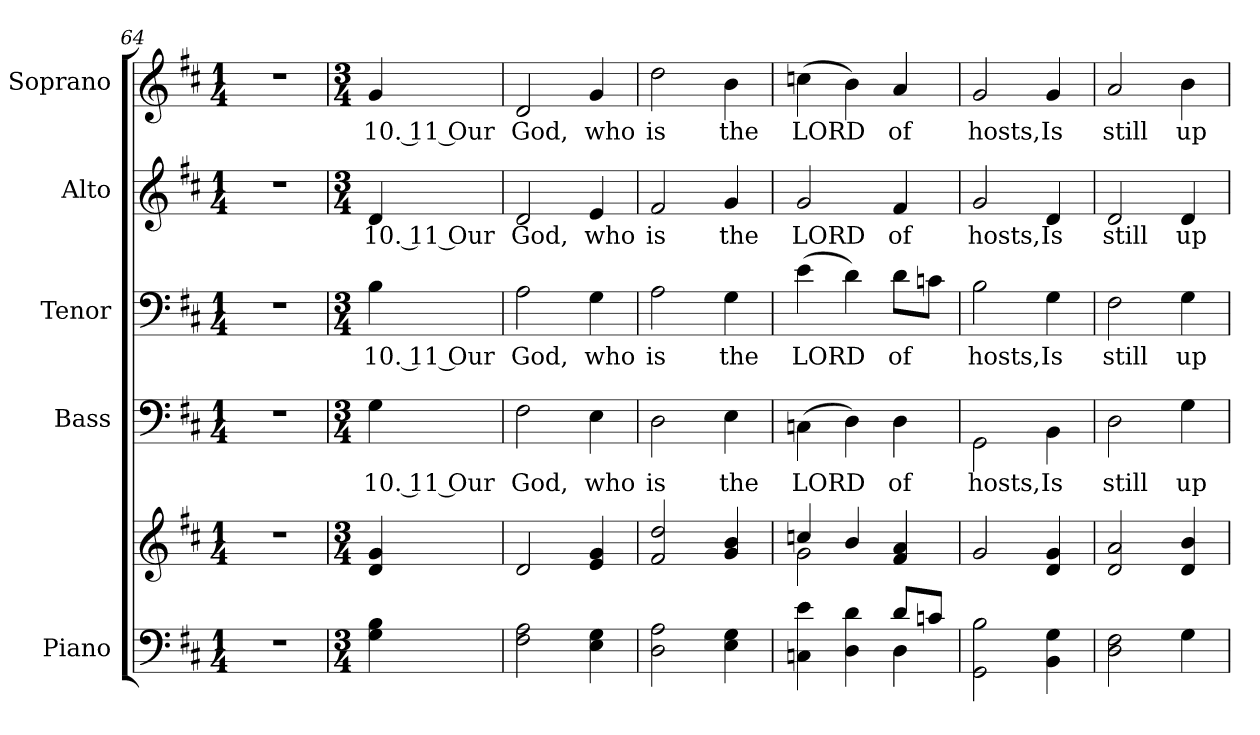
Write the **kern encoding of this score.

**kern	**kern	**kern	**text	**kern	**text	**kern	**text	**kern	**text
*part5	*part5	*part4	*part4	*part3	*part3	*part2	*part2	*part1	*part1
*staff6	*staff5	*staff4	*staff4	*staff3	*staff3	*staff2	*staff2	*staff1	*staff1
*I"Piano	*	*I"Bass	*	*I"Tenor	*	*I"Alto	*	*I"Soprano	*
*I'Pno.	*	*I'B.	*	*I'T.	*	*I'A.	*	*I'S.	*
*clefF4	*clefG2	*clefF4	*	*clefF4	*	*clefG2	*	*clefG2	*
*k[f#c#]	*k[f#c#]	*k[f#c#]	*	*k[f#c#]	*	*k[f#c#]	*	*k[f#c#]	*
*D:	*D:	*D:	*	*D:	*	*D:	*	*D:	*
*M1/4	*M1/4	*M1/4	*	*M1/4	*	*M1/4	*	*M1/4	*
=64	=64	=64	=64	=64	=64	=64	=64	=64	=64
4r	4r	4r	.	4r	.	4r	.	4r	.
!!LO:PB:g=z
=65	=65	=65	=65	=65	=65	=65	=65	=65	=65
*M3/4	*M3/4	*M3/4	*	*M3/4	*	*M3/4	*	*M3/4	*
!	!	!	!LO:LY:b:color=#000000	!	!	!	!	!	!
!	!	!	!	!	!LO:LY:b:color=#000000	!	!	!	!
!	!	!	!	!	!	!	!LO:LY:b:color=#000000	!	!
!	!	!	!	!	!	!	!	!	!LO:LY:b:color=#000000
4Gi\ 4Bi	4di/ 4gi	4Gi\	10. 11 Our	4Bi\	10. 11 Our	4di/	10. 11 Our	4gi/	10. 11 Our
=66	=66	=66	=66	=66	=66	=66	=66	=66	=66
!	!	!	!LO:LY:b:color=#000000	!	!	!	!	!	!
!	!	!	!	!	!LO:LY:b:color=#000000	!	!	!	!
!	!	!	!	!	!	!	!LO:LY:b:color=#000000	!	!
!	!	!	!	!	!	!	!	!	!LO:LY:b:color=#000000
2F#i\ 2Ai	2di/	2F#i\	God,	2Ai\	God,	2di/	God,	2di/	God,
!	!	!	!LO:LY:b:color=#000000	!	!	!	!	!	!
!	!	!	!	!	!LO:LY:b:color=#000000	!	!	!	!
!	!	!	!	!	!	!	!LO:LY:b:color=#000000	!	!
!	!	!	!	!	!	!	!	!	!LO:LY:b:color=#000000
4Ei\ 4Gi	4ei/ 4gi	4Ei\	who	4Gi\	who	4ei/	who	4gi/	who
=67	=67	=67	=67	=67	=67	=67	=67	=67	=67
!	!	!	!LO:LY:b:color=#000000	!	!	!	!	!	!
!	!	!	!	!	!LO:LY:b:color=#000000	!	!	!	!
!	!	!	!	!	!	!	!LO:LY:b:color=#000000	!	!
!	!	!	!	!	!	!	!	!	!LO:LY:b:color=#000000
2Di\ 2Ai	2f#i/ 2ddi	2Di\	is	2Ai\	is	2f#i/	is	2ddi\	is
!	!	!	!LO:LY:b:color=#000000	!	!	!	!	!	!
!	!	!	!	!	!LO:LY:b:color=#000000	!	!	!	!
!	!	!	!	!	!	!	!LO:LY:b:color=#000000	!	!
!	!	!	!	!	!	!	!	!	!LO:LY:b:color=#000000
4Ei\ 4Gi	4gi/ 4bi	4Ei\	the	4Gi\	the	4gi/	the	4bi\	the
=68	=68	=68	=68	=68	=68	=68	=68	=68	=68
*^	*^	*	*	*	*	*	*	*	*
!	!	!	!	!	!LO:LY:b:color=#000000	!	!	!	!	!	!
!	!	!	!	!	!	!	!LO:LY:b:color=#000000	!	!	!	!
!	!	!	!	!	!	!	!	!	!LO:LY:b:color=#000000	!	!
!	!	!	!	!	!	!	!	!	!	!	!LO:LY:b:color=#000000
4Cni\ 4ei	2ryy	4ccni/	2gi\	(4Cni\	LORD	(4ei\	LORD	2gi/	LORD	(4ccni\	LORD
4Di\ 4di	.	4bi/	.	4Di\)	.	4di\)	.	.	.	4bi\)	.
!	!	!	!	!	!LO:LY:b:color=#000000	!	!	!	!	!	!
!	!	!	!	!	!	!	!LO:LY:b:color=#000000	!	!	!	!
!	!	!	!	!	!	!	!	!	!LO:LY:b:color=#000000	!	!
!	!	!	!	!	!	!	!	!	!	!	!LO:LY:b:color=#000000
8di/L	4Di\	4f#i/ 4ai	4ryy	4Di\	of	8di\L	of	4f#i/	of	4ai/	of
8cni/J	.	.	.	.	.	8cni\J	.	.	.	.	.
*v	*v	*	*	*	*	*	*	*	*	*	*
*	*v	*v	*	*	*	*	*	*	*	*
!!LO:PB:g=z
=69	=69	=69	=69	=69	=69	=69	=69	=69	=69
!	!	!	!LO:LY:b:color=#000000	!	!	!	!	!	!
!	!	!	!	!	!LO:LY:b:color=#000000	!	!	!	!
!	!	!	!	!	!	!	!LO:LY:b:color=#000000	!	!
!	!	!	!	!	!	!	!	!	!LO:LY:b:color=#000000
2GGi\ 2Bi	2gi/	2GGi\	hosts,	2Bi\	hosts,	2gi/	hosts,	2gi/	hosts,
!	!	!	!LO:LY:b:color=#000000	!	!	!	!	!	!
!	!	!	!	!	!LO:LY:b:color=#000000	!	!	!	!
!	!	!	!	!	!	!	!LO:LY:b:color=#000000	!	!
!	!	!	!	!	!	!	!	!	!LO:LY:b:color=#000000
4BBi\ 4Gi	4di/ 4gi	4BBi\	Is	4Gi\	Is	4di/	Is	4gi/	Is
=70	=70	=70	=70	=70	=70	=70	=70	=70	=70
!	!	!	!LO:LY:b:color=#000000	!	!	!	!	!	!
!	!	!	!	!	!LO:LY:b:color=#000000	!	!	!	!
!	!	!	!	!	!	!	!LO:LY:b:color=#000000	!	!
!	!	!	!	!	!	!	!	!	!LO:LY:b:color=#000000
2Di\ 2F#i	2di/ 2ai	2Di\	still	2F#i\	still	2di/	still	2ai/	still
!	!	!	!LO:LY:b:color=#000000	!	!	!	!	!	!
!	!	!	!	!	!LO:LY:b:color=#000000	!	!	!	!
!	!	!	!	!	!	!	!LO:LY:b:color=#000000	!	!
!	!	!	!	!	!	!	!	!	!LO:LY:b:color=#000000
4Gi\	4di/ 4bi	4Gi\	up-	4Gi\	up-	4di/	up-	4bi\	up-
=	=	=	=	=	=	=	=	=	=
*-	*-	*-	*-	*-	*-	*-	*-	*-	*-
